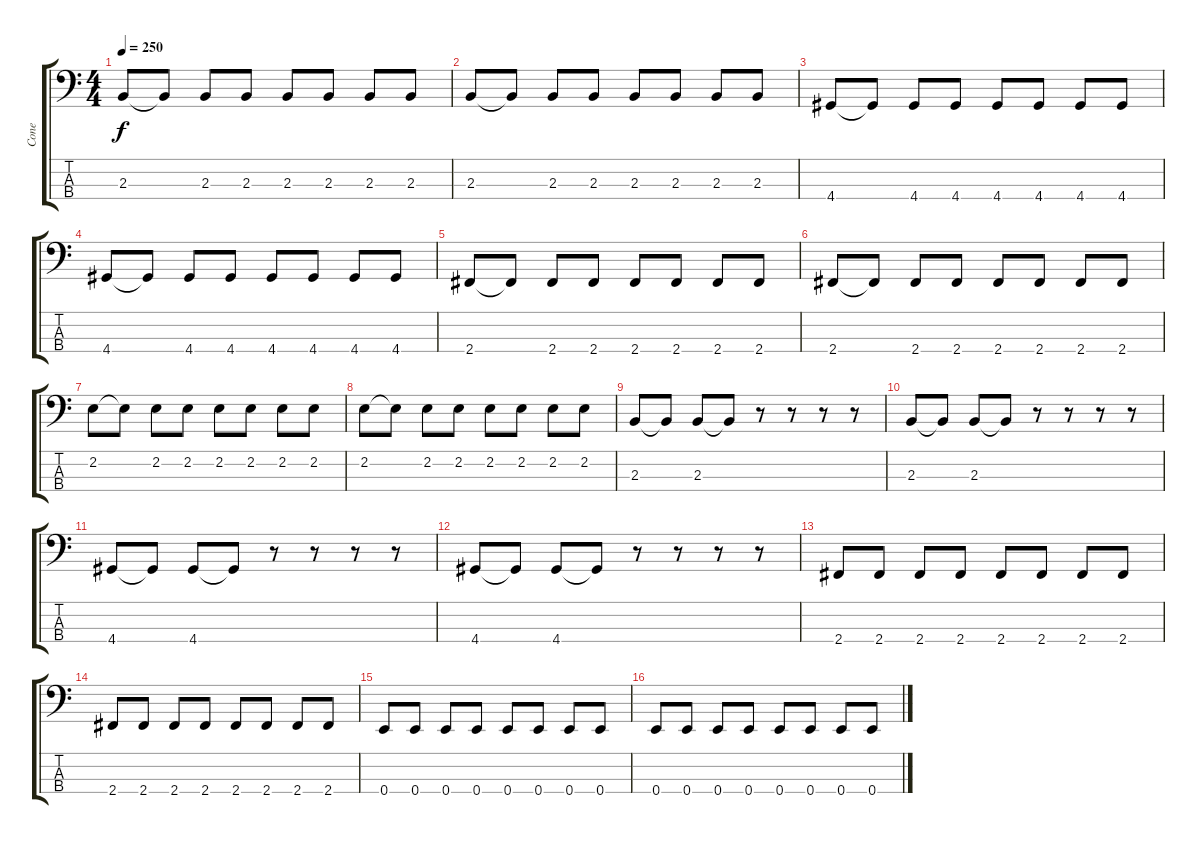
\track ("Cone" "Cone") {instrument electricbasspick}
\staff {score tabs}
\tuning (G2 D2 A1 E1) {hide}
\ts (4 4)
\tempo 250
\clef f4
\ks c
2.3.8{dy f} 2.3{t}.8 2.3.8 2.3.8 2.3.8 2.3.8 2.3.8 2.3.8 |
2.3.8 2.3{t}.8 2.3.8 2.3.8 2.3.8 2.3.8 2.3.8 2.3.8 |
4.4.8 4.4{t}.8 4.4.8 4.4.8 4.4.8 4.4.8 4.4.8 4.4.8 |
4.4.8 4.4{t}.8 4.4.8 4.4.8 4.4.8 4.4.8 4.4.8 4.4.8 |
2.4.8 2.4{t}.8 2.4.8 2.4.8 2.4.8 2.4.8 2.4.8 2.4.8 |
2.4.8 2.4{t}.8 2.4.8 2.4.8 2.4.8 2.4.8 2.4.8 2.4.8 |
2.2.8 2.2{t}.8 2.2.8 2.2.8 2.2.8 2.2.8 2.2.8 2.2.8 |
2.2.8 2.2{t}.8 2.2.8 2.2.8 2.2.8 2.2.8 2.2.8 2.2.8 |
2.3.8 2.3{t}.8 2.3.8 2.3{t}.8 r.8 r.8 r.8 r.8 |
2.3.8 2.3{t}.8 2.3.8 2.3{t}.8 r.8 r.8 r.8 r.8 |
4.4.8 4.4{t}.8 4.4.8 4.4{t}.8 r.8 r.8 r.8 r.8 |
4.4.8 4.4{t}.8 4.4.8 4.4{t}.8 r.8 r.8 r.8 r.8 |
2.4.8 2.4.8 2.4.8 2.4.8 2.4.8 2.4.8 2.4.8 2.4.8 |
2.4.8 2.4.8 2.4.8 2.4.8 2.4.8 2.4.8 2.4.8 2.4.8 |
0.4.8 0.4.8 0.4.8 0.4.8 0.4.8 0.4.8 0.4.8 0.4.8 |
0.4.8 0.4.8 0.4.8 0.4.8 0.4.8 0.4.8 0.4.8 0.4.8
